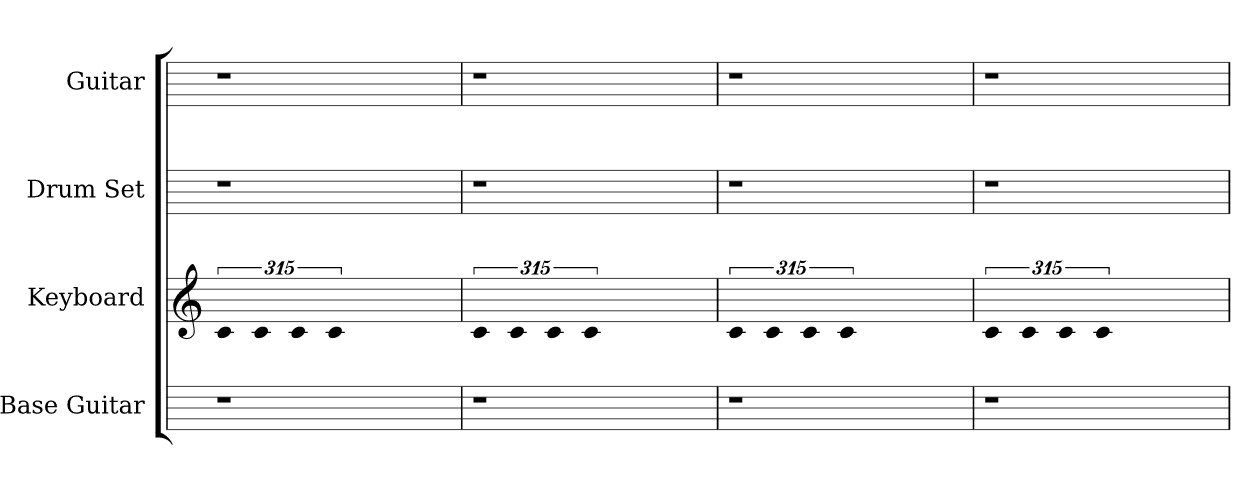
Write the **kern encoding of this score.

**kern	**kern	**kern	**kern
*part4	*part3	*part2	*part1
*staff4	*staff3	*staff2	*staff1
*I"Base Guitar	*I"Keyboard	*I"Drum Set	*I"Guitar
*MM112	*MM112	*MM112	*MM112
=1	=1	=1	=1
!	!LO:N:vis=4	!	!
1r	40320c	1r	1r
!	!LO:N:vis=4	!	!
.	40320c	.	.
!	!LO:N:vis=4	!	!
.	40320c	.	.
!	!LO:N:vis=4	!	!
.	40320c	.	.
.	10080%10079ryy	.	.
=2	=2	=2	=2
!	!LO:N:vis=4	!	!
1r	40320c	1r	1r
!	!LO:N:vis=4	!	!
.	40320c	.	.
!	!LO:N:vis=4	!	!
.	40320c	.	.
!	!LO:N:vis=4	!	!
.	40320c	.	.
.	10080%10079ryy	.	.
=3	=3	=3	=3
!	!LO:N:vis=4	!	!
1r	40320c	1r	1r
!	!LO:N:vis=4	!	!
.	40320c	.	.
!	!LO:N:vis=4	!	!
.	40320c	.	.
!	!LO:N:vis=4	!	!
.	40320c	.	.
.	10080%10079ryy	.	.
=4	=4	=4	=4
!	!LO:N:vis=4	!	!
1r	40320c	1r	1r
!	!LO:N:vis=4	!	!
.	40320c	.	.
!	!LO:N:vis=4	!	!
.	40320c	.	.
!	!LO:N:vis=4	!	!
.	40320c	.	.
.	10080%10079ryy	.	.
=	=	=	=
*-	*-	*-	*-
